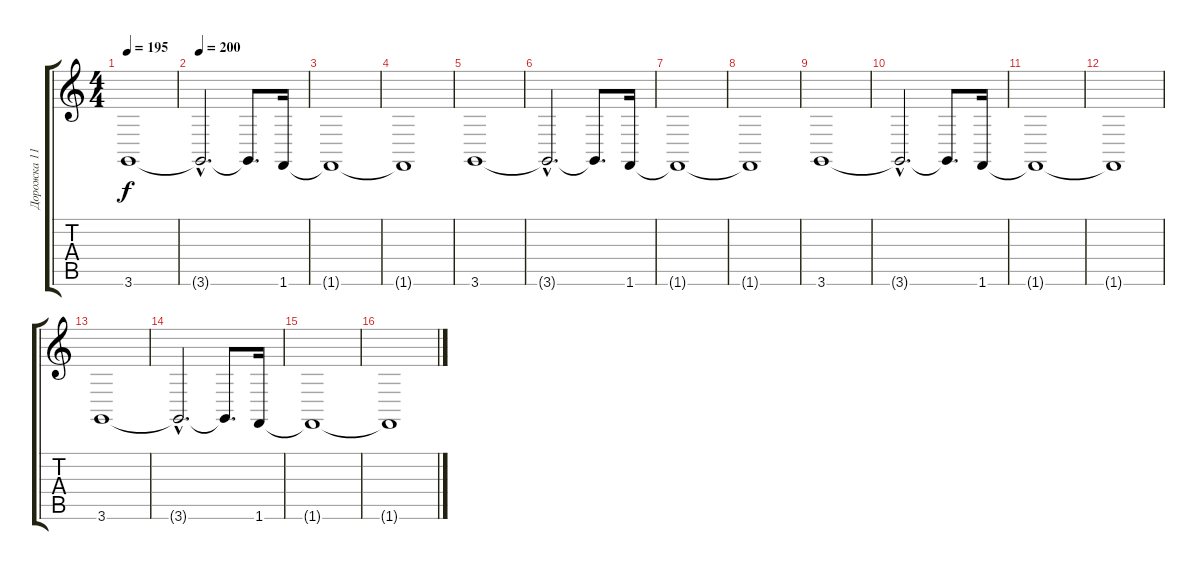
\track ("Дорожка 11" "Дорожка 11") {instrument stringensemble1}
\staff {score tabs}
\tuning (E4 B3 G3 D3 A2 E2) {hide}
\ts (4 4)
\tempo 195
\clef g2
\ks c
3.6.1{dy f instrument stringensemble1} |
\tempo 200
3.6{hac t}.2{d} 3.6{t}.8{d} 1.6.16 |
1.6{t}.1 |
1.6{t}.1 |
3.6.1 |
3.6{hac t}.2{d} 3.6{t}.8{d} 1.6.16 |
1.6{t}.1 |
1.6{t}.1 |
3.6.1 |
3.6{hac t}.2{d} 3.6{t}.8{d} 1.6.16 |
1.6{t}.1 |
1.6{t}.1 |
3.6.1 |
3.6{hac t}.2{d} 3.6{t}.8{d} 1.6.16 |
1.6{t}.1 |
1.6{t}.1
